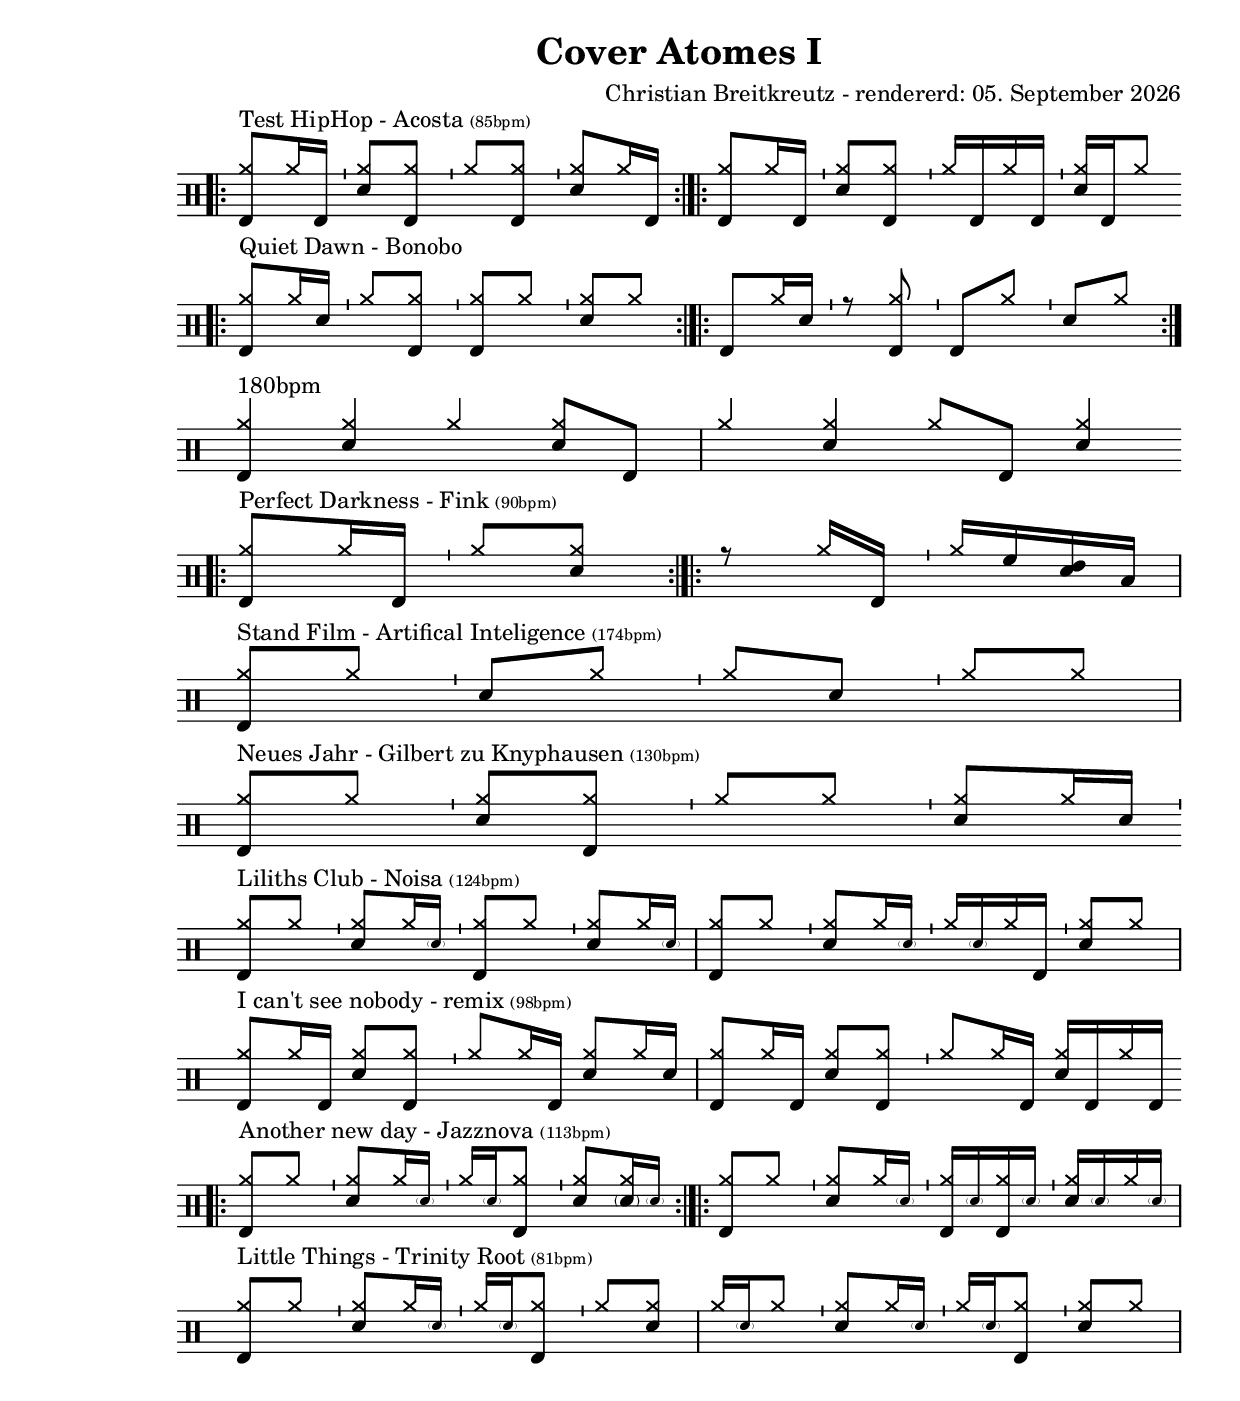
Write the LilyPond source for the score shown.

\version "2.18.2"
title = "Cover Atomes I"


\paper {
  top-margin = 30
  left-margin = 30
  right-margin = 10
}
#(define drumset '(
    (bassdrum     default     #f         -5)
    (snare        default     #f         1)
    (hihat          cross     #f         5)
    (pedalhihat     cross     #f        -5)
    (closedhihat    cross     "stopped"  5)
    (openhihat      cross     "open"     5)
    
    (hightom      default     #f         3)
    (lowmidtom    default     #f         2)
    (lowtom       default     #f        -1)
    
    (ridecymbal     cross     #f         4)
    (crashcymbal    cross     #f         6)
    (cowbell           do     #f         3)))
date = #(strftime "%d. %B %Y" (localtime (current-time)))

global = {
  \key c \major
  \time 2/4
  \tempo 4=96
}
\layout {
indent = #0
}
sb = \bar "'"
rb= \bar ":|.|:"

ghost= #(define-music-function
        (parser location note )
        (ly:music?)
        #{
          \once \teeny
           \parenthesize #note
        #}
)
thead= #(define-music-function
        (parser location note )
        (ly:music?)
        #{
          \once
          \override NoteHead.transparent = ##t #note
        #}
)
ano= #(define-music-function
        (parser location text note )
        (string? ly:music?)
        #{
          \balloonGrobText #'Stem #'(-1 . 2) \markup{ #text } #note
        #}
)
\header{
  title = \markup \center-column { \title }
  composer=\markup { "Christian Breitkreutz" - rendererd: \date}
}



notes = \drummode { 
  \override Staff.TimeSignature #'stencil = ##f 
  
                \bar ".|:"
                 <hh bd>8^\markup {Test HipHop - Acosta \teeny(85bpm)}[hh16 bd ] \sb <hh sn>8[ <hh bd>] \sb
                 <hh >8[<hh bd>]         \sb <hh sn>8[ hh16 bd] \rb
                 <hh bd>8[hh16 bd ] \sb <hh sn>8[ <hh bd>] \sb
                 <hh >16[bd hh bd]       \sb <hh sn>16[ bd hh8]
                 \break
                 
                 \bar ".|:" <hh bd >8^"Quiet Dawn - Bonobo"[hh16 sn ]  \bar "'" <hh >8[ <hh bd>] \bar "'"
                 <hh bd>8[<hh >] \bar "'" <hh sn>8[ hh8] \bar ":|.|:"
                 < bd >8[hh16 sn ]  \bar "'" r8 <hh bd> \bar "'"
                 <bd>8[<hh >] \bar "'" <sn>8[ hh8] \bar ":|."\break
                 
                 <hh bd>4^"180bpm " <hh sn> hh4 <hh sn>8 bd8 <hh >4 <hh sn> hh8 bd <hh sn>4 \break
                
                 \bar ".|:"
                 <hh bd>8^\markup {Perfect Darkness - Fink \teeny(90bpm)} [hh16 bd] \sb hh8[<hh sn>]\rb
                 r8                     hh16 bd16 \sb hh16[ hightom <lowmidtom sn > lowtom]
                 \break
                 
                 <hh bd>8^\markup {Stand Film - Artifical Inteligence \teeny(174bpm)}[hh] \sb < sn>8 [hh] \sb<hh >8[<sn>] \sb <hh>8[hh] 
                 \break

                 <hh bd >8^\markup {Neues Jahr - Gilbert zu Knyphausen \teeny(130bpm)}[hh] \sb <hh sn>8[ <hh bd> ] \sb
                 <hh >8[hh] \sb <hh sn>8[hh16 sn] \sb
                 \break
                 
                 <hh bd>8^\markup {Liliths Club - Noisa \teeny(124bpm)}[hh] \sb<hh sn>8[hh16 \ghost sn ] \sb
                 <hh bd>8[hh] \sb<hh sn>8[hh16 \ghost sn ]
                 <hh bd>8[hh] \sb<hh sn>8[hh16 \ghost sn ] \sb
                 <hh >16[\ghost sn hh16 bd] \sb<hh sn >8[hh8 ]
                 \break
                 
                 <hh bd>8^\markup {I can't see nobody - remix \teeny(98bpm)} [hh16 bd] <hh sn >8[<hh bd>] \sb
                 <hh> 8 [hh16 bd] <hh sn >8[hh16 sn]
                 <hh bd> 8 [hh16 bd] <hh sn >8[<hh bd>] \sb
                 <hh> 8 [hh16 bd] <hh sn >16[bd hh16 bd] 
                 \break
                 
                 \bar ".|:"
                 <hh bd>8^\markup {Another new day - Jazznova \teeny(113bpm)}[hh] \sb <hh sn >8[hh16 \ghost sn] \sb
                 <hh>16[ \ghost sn <hh bd>8] \sb <hh sn>8[ <hh  \parenthesize sn >16 \ghost sn] \rb
                 <hh bd>8[hh] \sb <hh sn>8[hh16 \ghost sn] \sb
                 <hh bd>16[\ghost sn<hh bd> \ghost sn] \sb <hh sn>16[\ghost sn hh \ghost sn]
                 \break
                 
                 <hh bd>8^\markup {Little Things - Trinity Root \teeny(81bpm)}[hh] \sb <hh sn>8[hh16 \ghost sn] \sb
                 <hh>16[ \ghost sn <hh bd>8] \sb <hh>8[<hh sn>] 
                 <hh>16[  \ghost sn hh8] \sb <hh sn>8[hh16 \ghost sn] \sb
                 <hh>16[\ghost sn <hh bd>8] \sb <hh sn>8[hh] 
                 \break
}

\score {
  
  \new DrumStaff 
  \with {
    \consists "Instrument_name_engraver"
    \consists "Parenthesis_engraver"
    \consists "Balloon_engraver"

  } <<
    \set DrumStaff.drumStyleTable = #(alist->hash-table drumset)
    
    \new DrumVoice {
    	\override Score.BarNumber.break-visibility = #'#(#f #f #f)
    	\override Staff.TimeSignature #'stencil = ##f  
    	\voiceOne 
    	\notes
    }
  >>
  \midi { }
  \layout {
   \context { 
      \Staff 
      \remove Time_signature_engraver 
    } 
  }
}
